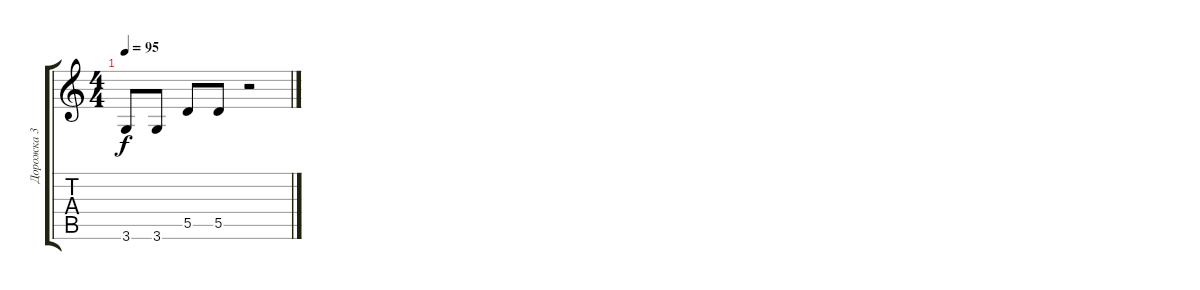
\track ("Дорожка 3" "Дорожка 3") {instrument electricguitarmuted}
\staff {score tabs}
\tuning (E4 B3 G3 D3 A2 E2) {hide}
\ts (4 4)
\tempo 95
\clef g2
\ks c
3.6.8{dy f} 3.6.8 5.5.8 5.5.8 r.2
